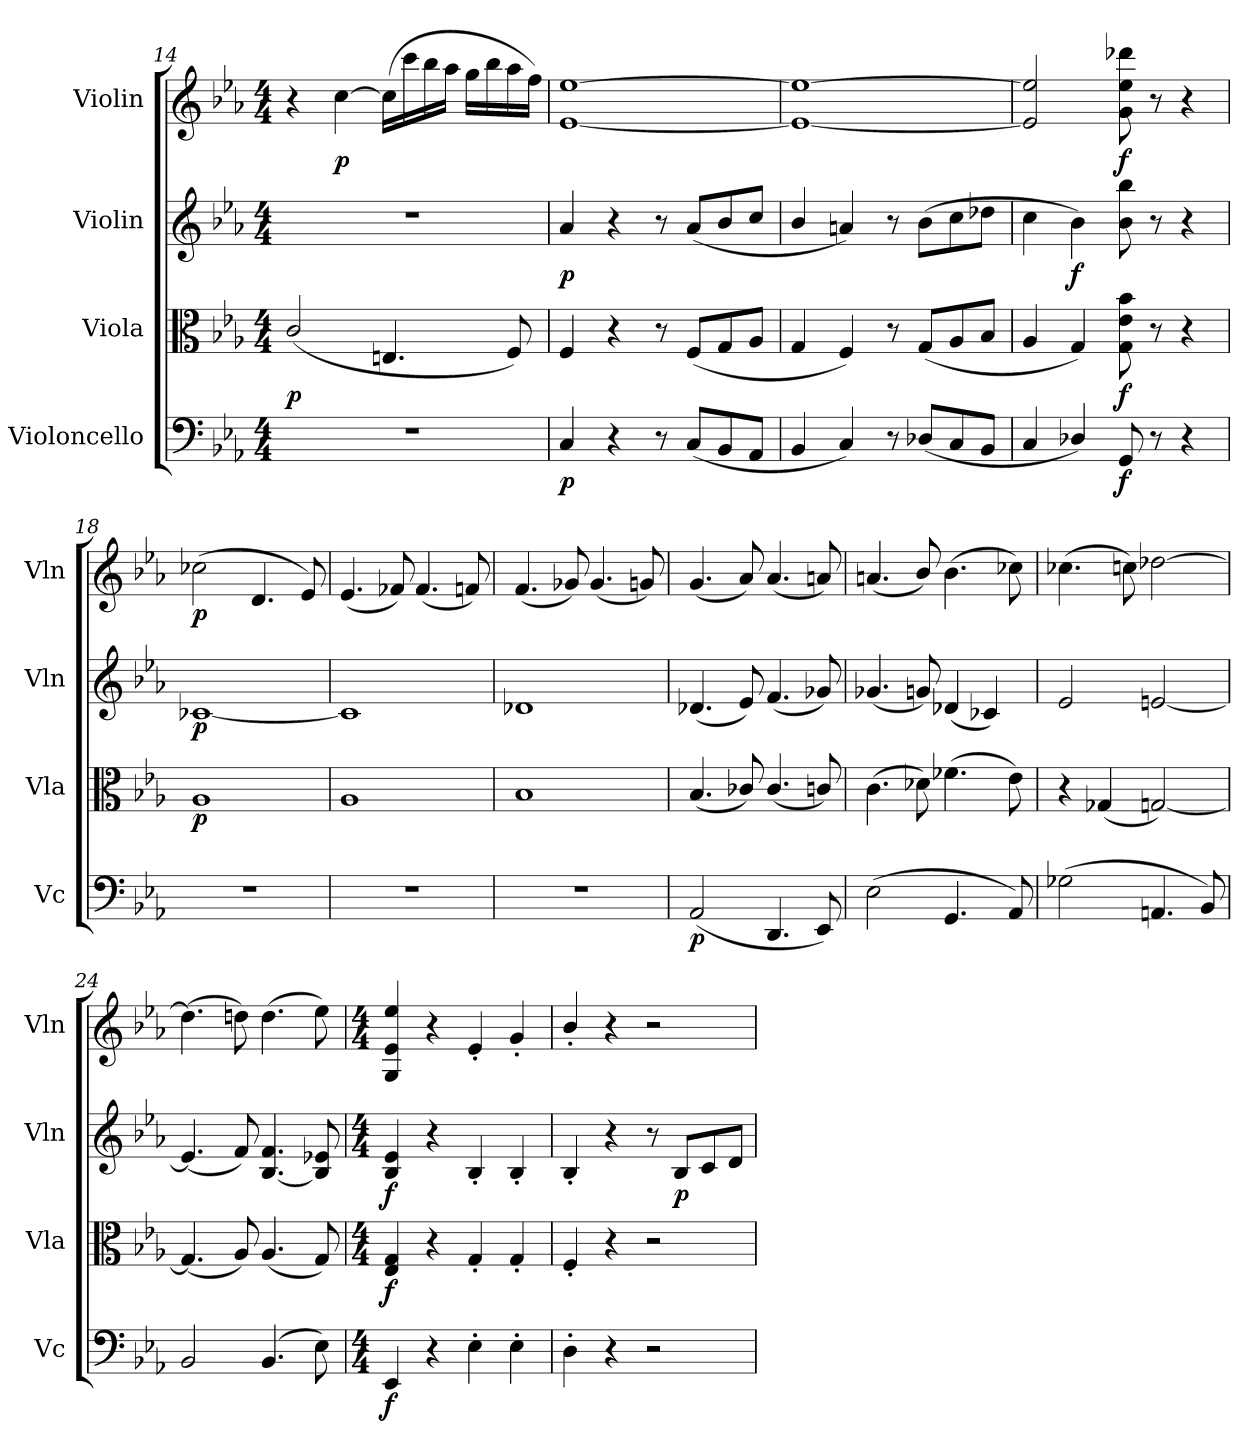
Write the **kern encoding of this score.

**kern	**dynam	**kern	**dynam	**kern	**dynam	**kern	**dynam
*part4	*part4	*part3	*part3	*part2	*part2	*part1	*part1
*staff4	*staff4	*staff3	*staff3	*staff2	*staff2	*staff1	*staff1
*I"Violoncello	*	*I"Viola	*	*I"Violin	*	*I"Violin	*
*I'Vc	*	*I'Vla	*	*I'Vln	*	*I'Vln	*
*clefF4	*	*clefC3	*	*clefG2	*	*clefG2	*
*k[b-e-a-]	*	*k[b-e-a-]	*	*k[b-e-a-]	*	*k[b-e-a-]	*
*E-:	*	*E-:	*	*E-:	*	*E-:	*
*M4/4	*	*M4/4	*	*M4/4	*	*M4/4	*
=14	=14	=14	=14	=14	=14	=14	=14
1r	.	(2c/	p	1r	.	4r	.
.	.	.	.	.	.	[4cc\	p
.	.	4.En/	.	.	.	(16cc\LL]	.
.	.	.	.	.	.	16ccc\	.
.	.	.	.	.	.	16bb-\	.
.	.	.	.	.	.	16aa-\JJ	.
.	.	.	.	.	.	16gg\LL	.
.	.	.	.	.	.	16bb-\	.
.	.	8F/)	.	.	.	16aa-\	.
.	.	.	.	.	.	16ff\JJ)	.
=15	=15	=15	=15	=15	=15	=15	=15
4C/	p	4F/	.	4a-/	p	[1e- [1ee-	.
4r	.	4r	.	4r	.	.	.
8r	.	8r	.	8r	.	.	.
(8C/L	.	(8F/L	.	(8a-/L	.	.	.
8BB-/	.	8G/	.	8b-/	.	.	.
8AA-/J	.	8A-/J	.	8cc/J	.	.	.
=16	=16	=16	=16	=16	=16	=16	=16
4BB-/	.	4G/	.	4b-/	.	1e-_ 1ee-_	.
4C/)	.	4F/)	.	4an/)	.	.	.
8r	.	8r	.	8r	.	.	.
(8D-X/L	.	(8G/L	.	(8b-\L	.	.	.
8C/	.	8A-/	.	8cc\	.	.	.
8BB-/J	.	8B-/J	.	8dd-X\J	.	.	.
=17	=17	=17	=17	=17	=17	=17	=17
4C/	.	4A-/	.	4cc\	.	2e-]/ 2ee-]/	.
4D-X/)	.	4G/)	.	4b-\)	f	.	.
8GG/	f	8G\ 8e-\ 8b-\	f	8b-\ 8bb-\	.	8g\ 8ee-\ 8ddd-X\	f
8r	.	8r	.	8r	.	8r	.
4r	.	4r	.	4r	.	4r	.
=18	=18	=18	=18	=18	=18	=18	=18
1r	.	1A-	p	[1c-X	p	(2cc-X\	p
.	.	.	.	.	.	4.d/	.
.	.	.	.	.	.	8e-/)	.
=19	=19	=19	=19	=19	=19	=19	=19
1r	.	1A-	.	1c-]	.	(4.e-/	.
.	.	.	.	.	.	8f-X/)	.
.	.	.	.	.	.	(4.f-/	.
.	.	.	.	.	.	8fn/)	.
=20	=20	=20	=20	=20	=20	=20	=20
1r	.	1B-	.	1d-X	.	(4.f/	.
.	.	.	.	.	.	8g-X/)	.
.	.	.	.	.	.	(4.g-/	.
.	.	.	.	.	.	8gn/)	.
=21	=21	=21	=21	=21	=21	=21	=21
(2AA-/	p	(4.B-/	.	(4.d-X/	.	(4.g/	.
.	.	8c-X/)	.	8e-/)	.	8a-/)	.
4.DD/	.	(4.c-/	.	(4.f/	.	(4.a-/	.
8EE-/)	.	8cn/)	.	8g-X/)	.	8an/)	.
=22	=22	=22	=22	=22	=22	=22	=22
(2E-\	.	(4.c\	.	(4.g-X/	.	(4.an/	.
.	.	8d-X\)	.	8gn/)	.	8b-/)	.
4.GG/	.	(4.f-X\	.	(4d-X/	.	(4.b-\	.
.	.	.	.	4c-X/)	.	.	.
8AA-/)	.	8e-\)	.	.	.	8cc-X\)	.
=23	=23	=23	=23	=23	=23	=23	=23
(2G-X\	.	4r	.	2e-/	.	(4.cc-X\	.
.	.	(4G-X/	.	.	.	.	.
.	.	.	.	.	.	8ccn\)	.
4.AAn/	.	[2Gn/)	.	[2en/	.	[2dd-X\	.
8BB-/)	.	.	.	.	.	.	.
=24	=24	=24	=24	=24	=24	=24	=24
2BB-/	.	(4.G/]	.	(4.e/]	.	(4.dd-\]	.
.	.	8A-/)	.	8f/)	.	8ddn\)	.
(4.BB-/	.	(4.A-/	.	[4.B-/ 4.f/	.	(4.dd\	.
8E-\)	.	8G/)	.	8B-]/ 8e-X/	.	8ee-\)	.
=25	=25	=25	=25	=25	=25	=25	=25
*M4/4	*	*M4/4	*	*M4/4	*	*M4/4	*
*	*	*	*	*	*	*MM152	*
4EE-/	f	4E-/ 4G/	f	4B-/ 4e-/	f	4G/ 4e-/ 4ee-/	.
4r	.	4r	.	4r	.	4r	.
4E-'\	.	4G'/	.	4B-'/	.	4e-'/	.
4E-'\	.	4G'/	.	4B-'/	.	4g'/	.
=26	=26	=26	=26	=26	=26	=26	=26
4D'\	.	4F'/	.	4B-'/	.	4b-'/	.
4r	.	4r	.	4r	.	4r	.
2r	.	2r	.	8r	.	2r	.
.	.	.	.	8B-/L	p	.	.
.	.	.	.	8c/	.	.	.
.	.	.	.	8d/J	.	.	.
=	=	=	=	=	=	=	=
*-	*-	*-	*-	*-	*-	*-	*-
